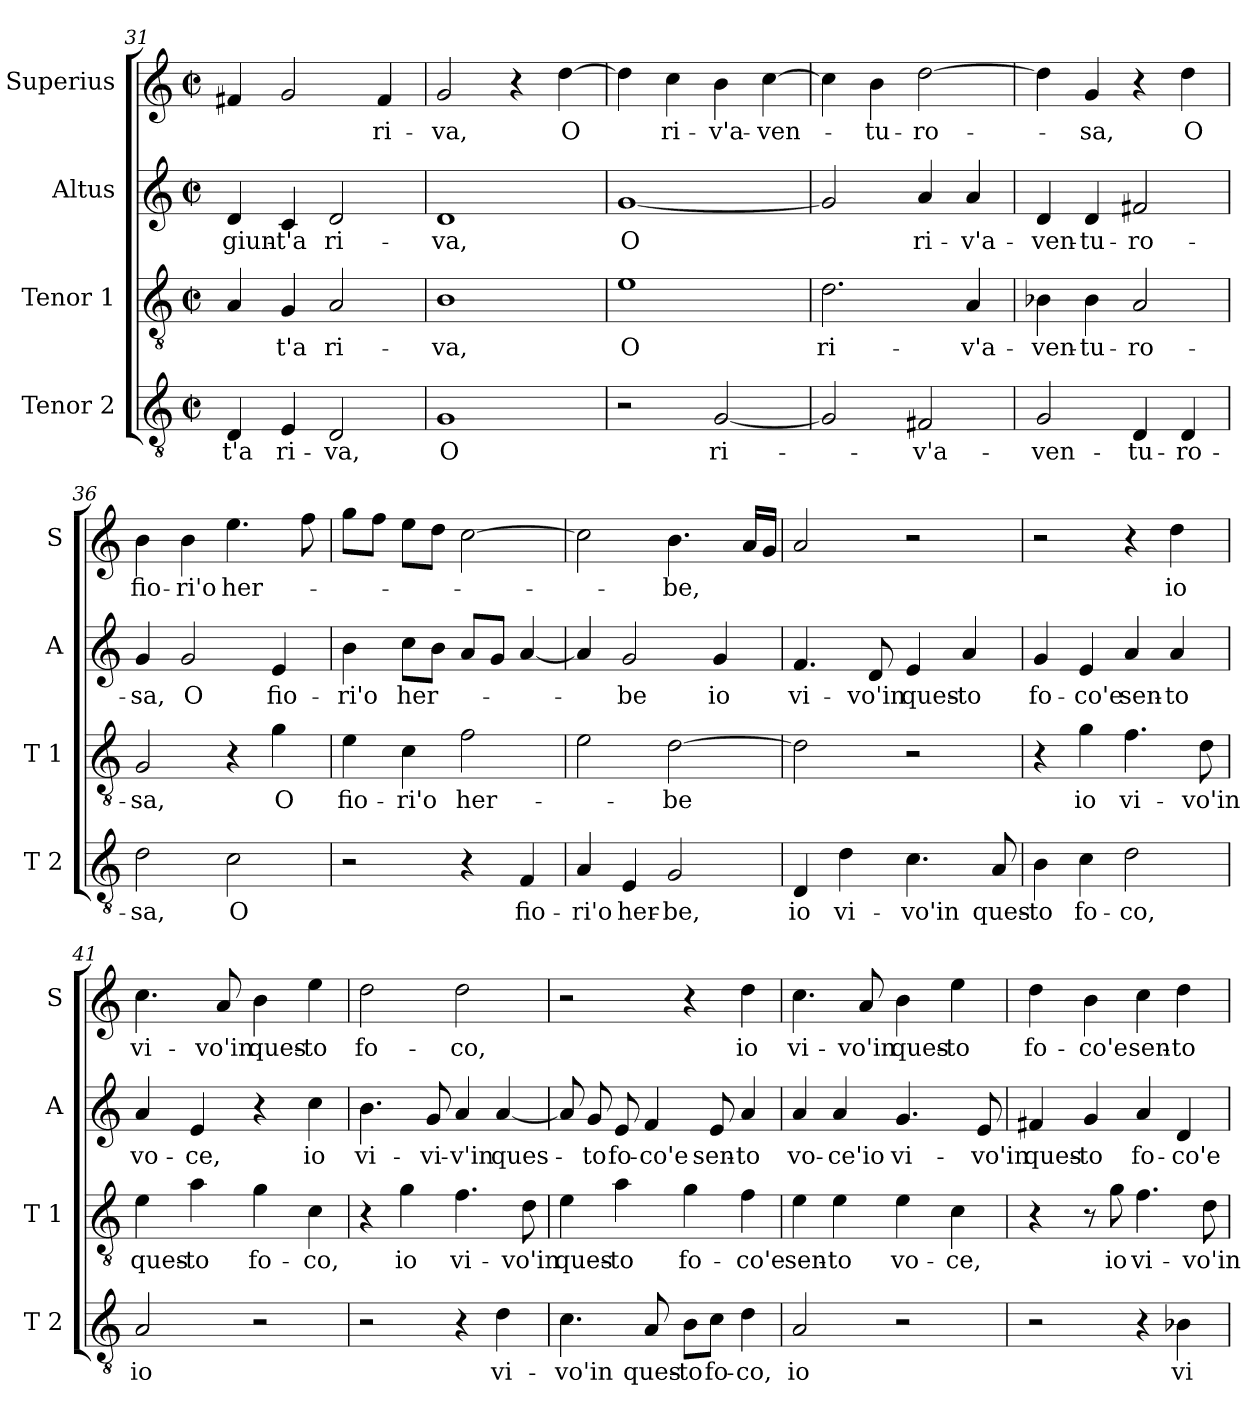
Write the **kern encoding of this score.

**kern	**text	**kern	**text	**kern	**text	**kern	**text
*part4	*part4	*part3	*part3	*part2	*part2	*part1	*part1
*staff4	*staff4	*staff3	*staff3	*staff2	*staff2	*staff1	*staff1
*I"Tenor 2	*	*I"Tenor 1	*	*I"Altus	*	*I"Superius	*
*I'T 2	*	*I'T 1	*	*I'A	*	*I'S	*
!!LO:PB:g=z
*clefGv2	*	*clefGv2	*	*clefG2	*	*clefG2	*
*k[]	*	*k[]	*	*k[]	*	*k[]	*
*C:	*	*C:	*	*C:	*	*C:	*
*M2/2	*	*M2/2	*	*M2/2	*	*M2/2	*
*met(c|)	*	*met(c|)	*	*met(c|)	*	*met(c|)	*
=31	=31	=31	=31	=31	=31	=31	=31
4D/	-t'a	4A/	.	4d/	giun-	4f#X/	.
4E/	ri-	4G/	-t'a	4c/	-t'a	2g/	.
2D/	-va,	2A/	ri-	2d/	ri-	.	.
.	.	.	.	.	.	4f#/	ri-
=32	=32	=32	=32	=32	=32	=32	=32
1G	O	1B	-va,	1d	-va,	2g/	-va,
.	.	.	.	.	.	4r	.
.	.	.	.	.	.	[4dd\	O
=33	=33	=33	=33	=33	=33	=33	=33
2r	.	1e	O	[1g	O	4dd\]	.
.	.	.	.	.	.	4cc\	ri-
[2G/	ri-	.	.	.	.	4b\	-v'a-
.	.	.	.	.	.	[4cc\	-ven-
=34	=34	=34	=34	=34	=34	=34	=34
2G/]	.	2.d\	ri-	2g/]	.	4cc\]	.
.	.	.	.	.	.	4b\	-tu-
2F#X/	-v'a-	.	.	4a/	ri-	[2dd\	-ro-
.	.	4A/	-v'a-	4a/	-v'a-	.	.
=35	=35	=35	=35	=35	=35	=35	=35
2G/	-ven-	4B-X\	-ven-	4d/	-ven-	4dd\]	.
.	.	4B-\	-tu-	4d/	-tu-	4g/	-sa,
4D/	-tu-	2A/	-ro-	2f#X/	-ro-	4r	.
4D/	-ro-	.	.	.	.	4dd\	O
!!LO:LB:g=z
=36	=36	=36	=36	=36	=36	=36	=36
2d\	-sa,	2G/	-sa,	4g/	-sa,	4b\	fio-
.	.	.	.	2g/	O	4b\	-ri'o
2c\	O	4r	.	.	.	4.ee\	her-
.	.	4g\	O	4e/	fio-	.	.
.	.	.	.	.	.	8ff\	.
=37	=37	=37	=37	=37	=37	=37	=37
2r	.	4e\	fio-	4b\	-ri'o	8gg\L	.
.	.	.	.	.	.	8ff\J	.
.	.	4c\	-ri'o	8cc\L	her-	8ee\L	.
.	.	.	.	8b\J	.	8dd\J	.
4r	.	2f\	her-	8a/L	.	[2cc\	.
.	.	.	.	8g/J	.	.	.
4F/	fio-	.	.	[4a/	.	.	.
=38	=38	=38	=38	=38	=38	=38	=38
4A/	-ri'o	2e\	.	4a/]	.	2cc\]	.
4E/	her-	.	.	2g/	-be	.	.
2G/	-be,	[2d\	-be	.	.	4.b\	-be,
.	.	.	.	4g/	io	.	.
.	.	.	.	.	.	16a/LL	.
.	.	.	.	.	.	16g/JJ	.
=39	=39	=39	=39	=39	=39	=39	=39
4D/	io	2d\]	.	4.f/	vi-	2a/	.
4d\	vi-	.	.	.	.	.	.
.	.	.	.	8d/	-vo'in	.	.
4.c\	-vo'in	2r	.	4e/	ques-	2r	.
.	.	.	.	4a/	-to	.	.
8A/	ques-	.	.	.	.	.	.
=40	=40	=40	=40	=40	=40	=40	=40
4B\	-to	4r	.	4g/	fo-	2r	.
4c\	fo-	4g\	io	4e/	-co'e	.	.
2d\	-co,	4.f\	vi-	4a/	sen-	4r	.
.	.	.	.	4a/	-to	4dd\	io
.	.	8d\	-vo'in	.	.	.	.
!!LO:LB:g=z
=41	=41	=41	=41	=41	=41	=41	=41
2A/	io	4e\	ques-	4a/	vo-	4.cc\	vi-
.	.	4a\	-to	4e/	-ce,	.	.
.	.	.	.	.	.	8a/	-vo'in
2r	.	4g\	fo-	4r	.	4b\	ques-
.	.	4c\	-co,	4cc\	io	4ee\	-to
=42	=42	=42	=42	=42	=42	=42	=42
2r	.	4r	.	4.b\	vi-	2dd\	fo-
.	.	4g\	io	.	.	.	.
.	.	.	.	8g/	-vi-	.	.
4r	.	4.f\	vi-	4a/	-v'in	2dd\	-co,
4d\	vi-	.	.	[4a/	ques-	.	.
.	.	8d\	-vo'in	.	.	.	.
=43	=43	=43	=43	=43	=43	=43	=43
4.c\	-vo'in	4e\	ques-	8a/]	.	2r	.
.	.	.	.	8g/	-to	.	.
.	.	4a\	-to	8e/	fo-	.	.
8A/	ques-	.	.	4f/	-co'e	.	.
8B\L	-to	4g\	fo-	.	.	4r	.
8c\J	fo-	.	.	8e/	sen-	.	.
4d\	-co,	4f\	-co'e	4a/	-to	4dd\	io
=44	=44	=44	=44	=44	=44	=44	=44
2A/	io	4e\	sen-	4a/	vo-	4.cc\	vi-
.	.	4e\	-to	4a/	-ce'io	.	.
.	.	.	.	.	.	8a/	-vo'in
2r	.	4e\	vo-	4.g/	vi-	4b\	ques-
.	.	4c\	-ce,	.	.	4ee\	-to
.	.	.	.	8e/	-vo'in	.	.
=45	=45	=45	=45	=45	=45	=45	=45
2r	.	4r	.	4f#X/	ques-	4dd\	fo-
.	.	8r	.	4g/	-to	4b\	-co'e
.	.	8g\	io	.	.	.	.
4r	.	4.f\	vi-	4a/	fo-	4cc\	sen-
4B-X\	vi-	.	.	4d/	-co'e	4dd\	-to
.	.	8d\	-vo'in	.	.	.	.
=	=	=	=	=	=	=	=
*-	*-	*-	*-	*-	*-	*-	*-
